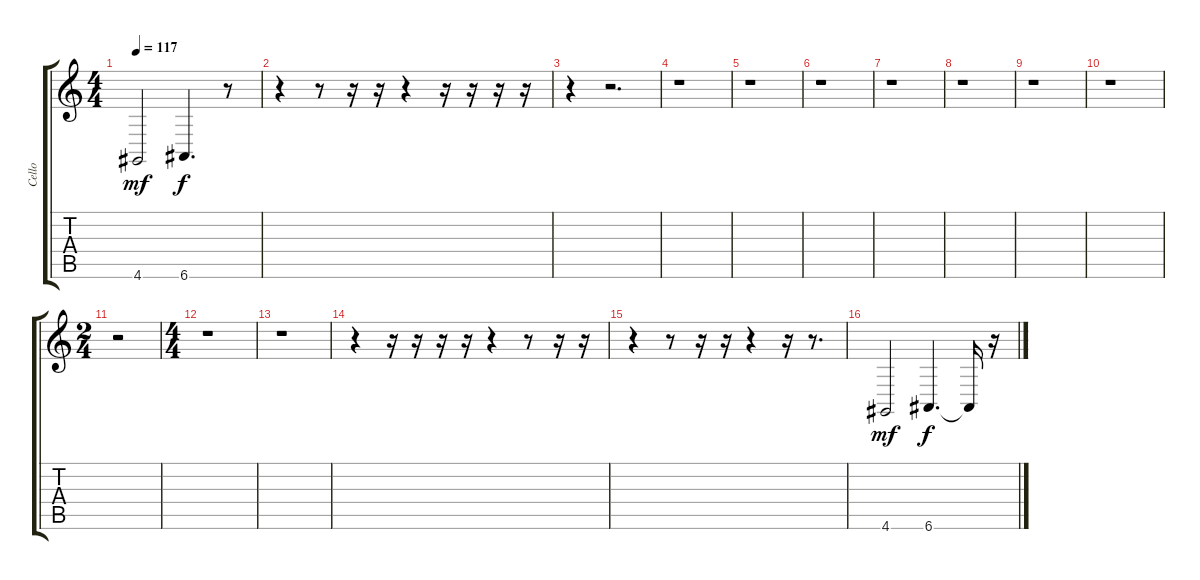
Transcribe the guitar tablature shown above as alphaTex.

\track ("Cello" "Cello") {instrument stringensemble1}
\staff {score tabs}
\tuning (E4 B3 G3 D3 A2 E2) {hide}
\ts (4 4)
\tempo 117
\clef g2
\ks c
4.6.2{dy mf} 6.6.4{d dy f} r.8 |
r.4 r.8 r.16 r.16 r.4 r.16 r.16 r.16 r.16 |
r.4{volume 11} r.2{d} |
r.1 |
r.1 |
r.1 |
r.1 |
r.1 |
r.1 |
r.1 |
\ts (2 4)
r.2 |
\ts (4 4)
r.1 |
r.1 |
r.4{volume 9} r.16 r.16 r.16{volume 11} r.16 r.4 r.8 r.16 r.16 |
r.4 r.8 r.16 r.16 r.4 r.16 r.8{d} |
4.6.2{dy mf} 6.6.4{d dy f} 6.6{t}.16 r.16
